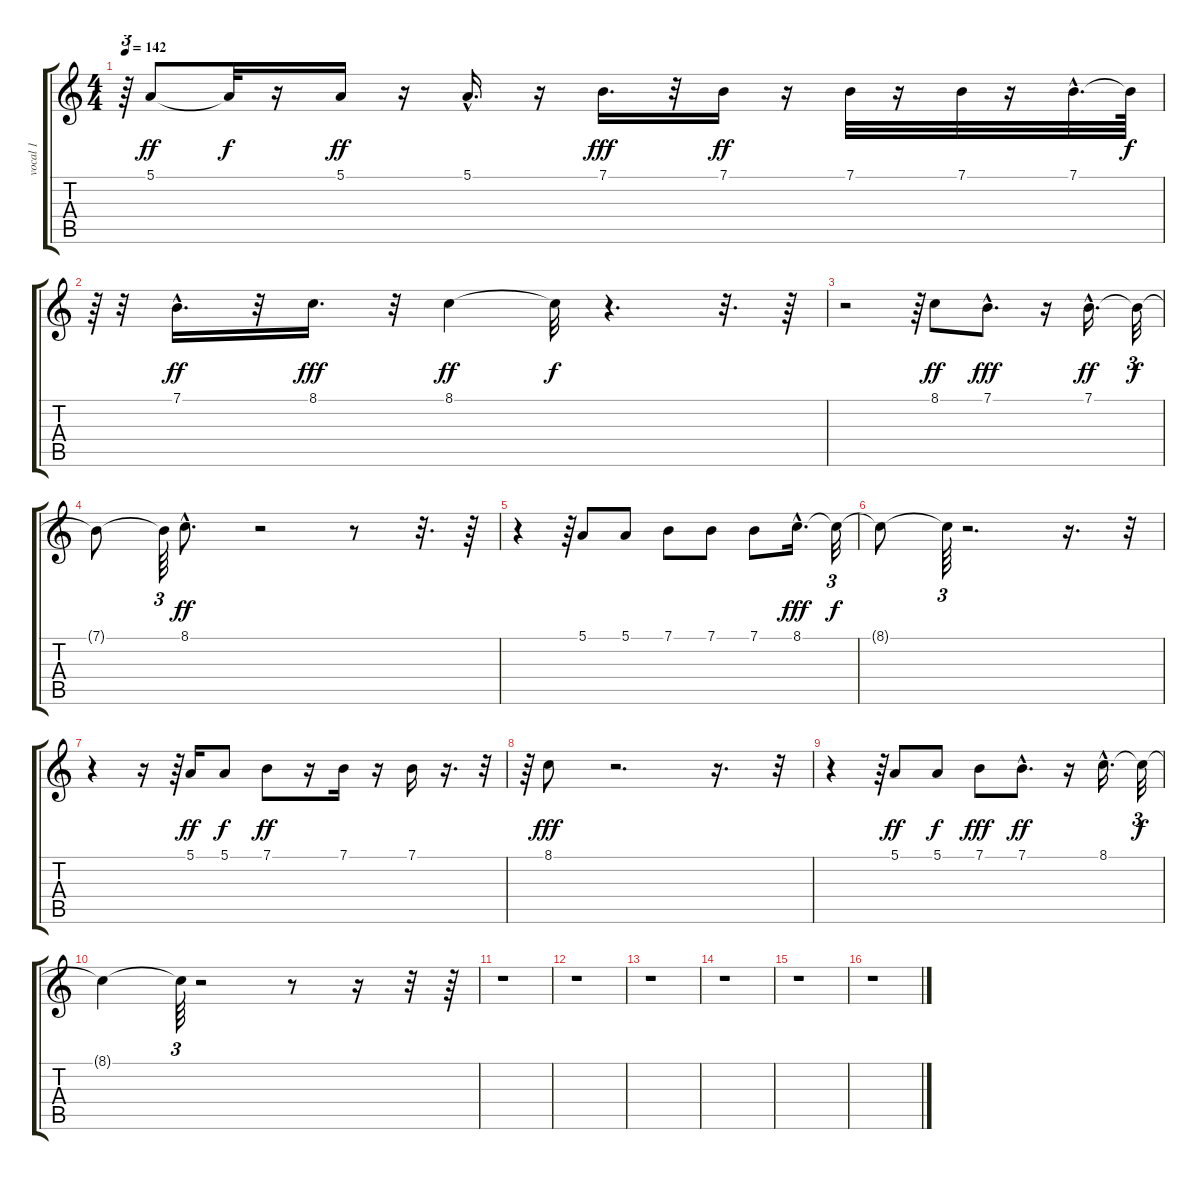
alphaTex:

\track ("vocal 1" "vocal 1") {instrument lead2sawtooth}
\staff {score tabs}
\tuning (E4 B3 G3 D3 A2 E2) {hide}
\ts (4 4)
\tempo 142
\clef g2
\ks c
r.64{tu (3 2) dy ff} 5.1.8 5.1{t}.32{dy f} r.16 5.1.16{dy ff} r.16 5.1{hac}.16{d} r.16 7.1.16{d dy fff} r.32 7.1.16{dy ff} r.16 7.1.32 r.16 7.1.32 r.16 7.1{hac}.32{d} 7.1{t}.64{dy f} |
r.64{tu (3 2)} r.32 7.1{hac}.16{d dy ff} r.32 8.1.16{d dy fff} r.32 8.1.4{dy ff} 8.1{t}.32{dy f} r.4{d} r.32{d} r.64 |
r.2 r.64{tu (3 2)} 8.1.8{dy ff} 7.1{hac}.8{d dy fff} r.16 7.1{hac}.16{d dy ff} 7.1{t}.32{tu (3 2) dy f} |
7.1{t}.8 7.1{t}.64{tu (3 2)} 8.1{hac}.8{d dy ff} r.2 r.8 r.32{d} r.64 |
r.4 r.64{tu (3 2)} 5.1.8 5.1.8 7.1.8 7.1.8 7.1.8 8.1{hac}.16{d dy fff} 8.1{t}.32{tu (3 2) dy f} |
8.1{t}.8 8.1{t}.64{tu (3 2)} r.2{d} r.16{d} r.32{tu (3 2)} |
r.4 r.16 r.64{tu (3 2)} 5.1.16{dy ff} 5.1.8{dy f} 7.1.8{dy ff} r.16 7.1.16 r.16 7.1.16 r.16{d} r.32{tu (3 2)} |
r.64{tu (3 2)} 8.1.8{dy fff} r.2{d} r.16{d} r.32{tu (3 2)} |
r.4 r.64{tu (3 2)} 5.1.8{dy ff} 5.1.8{dy f} 7.1.8{dy fff} 7.1{hac}.8{d dy ff} r.16 8.1{hac}.16{d} 8.1{t}.32{tu (3 2) dy f} |
8.1{t}.4 8.1{t}.64{tu (3 2)} r.2 r.8 r.16 r.32 r.64 |
r.1 |
r.1 |
r.1 |
r.1 |
r.1 |
r.1
